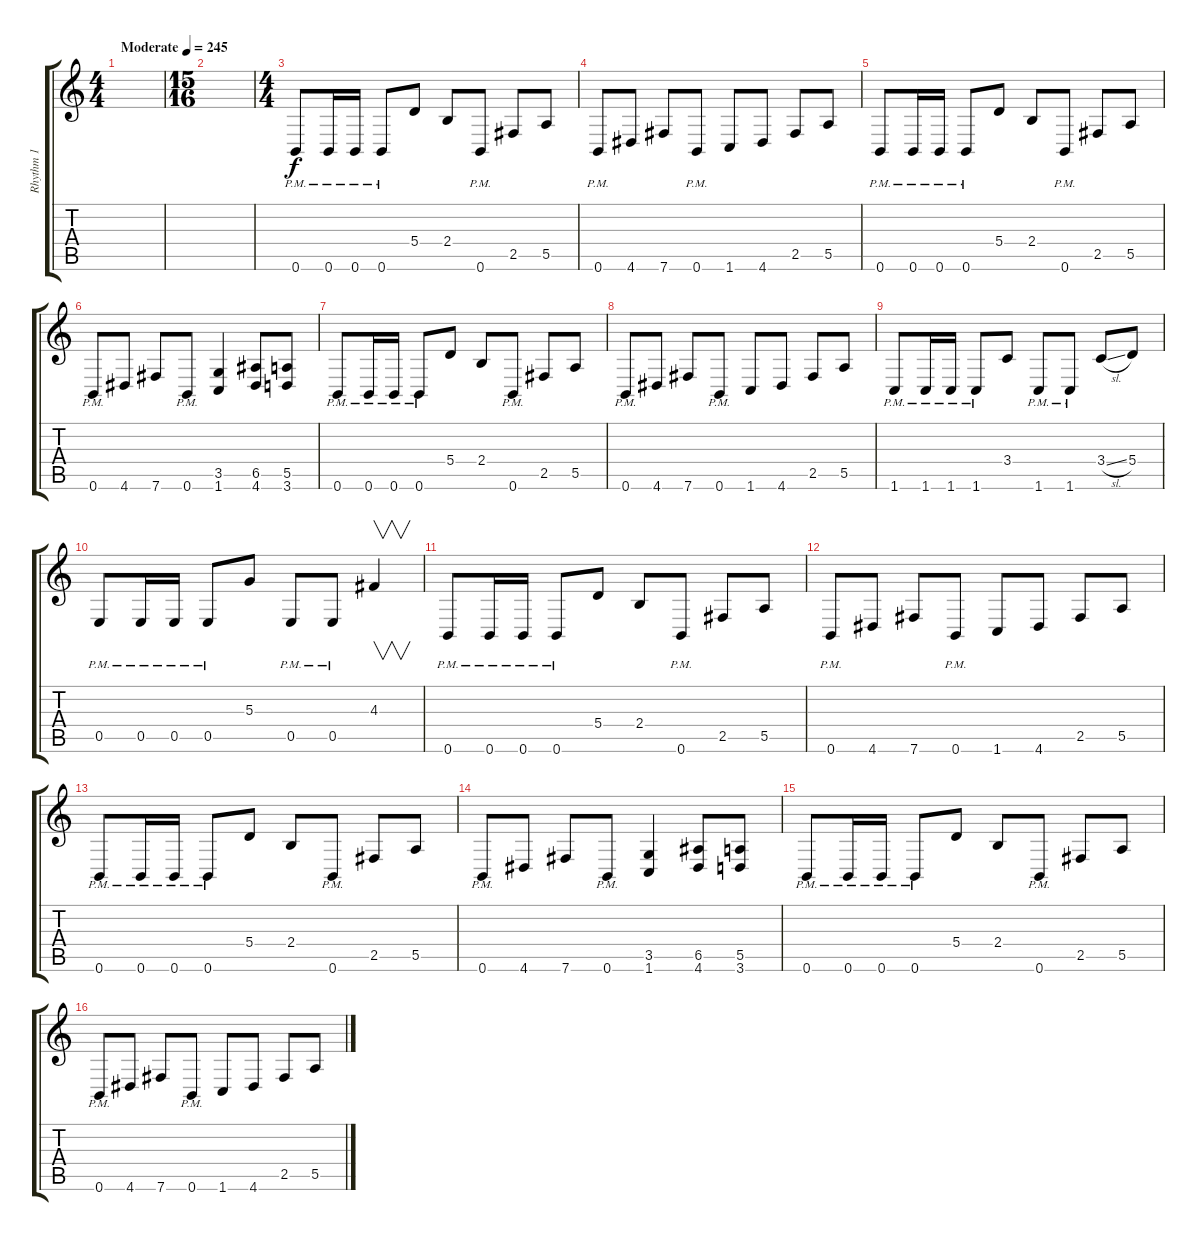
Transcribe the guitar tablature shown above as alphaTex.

\track ("Rhythm 1" "Rhythm 1") {instrument distortionguitar}
\staff {score tabs}
\tuning (B3 Gb3 D3 A2 E2 B1) {hide}
\ts (4 4)
\tempo (245 "Moderate")
\clef g2
\ks c
|
\ts (15 16)
|
\ts (4 4)
0.6{pm}.8 0.6{pm}.16 0.6{pm}.16 0.6{pm}.8 5.4.8 2.4.8 0.6{pm}.8 2.5.8 5.5.8 |
0.6{pm}.8 4.6.8 7.6.8 0.6{pm}.8 1.6.8 4.6.8 2.5.8 5.5.8 |
0.6{pm}.8 0.6{pm}.16 0.6{pm}.16 0.6{pm}.8 5.4.8 2.4.8 0.6{pm}.8 2.5.8 5.5.8 |
0.6{pm}.8 4.6.8 7.6.8 0.6{pm}.8 (3.5 1.6).4 (6.5 4.6).8 (5.5 3.6).8 |
0.6{pm}.8 0.6{pm}.16 0.6{pm}.16 0.6{pm}.8 5.4.8 2.4.8 0.6{pm}.8 2.5.8 5.5.8 |
0.6{pm}.8 4.6.8 7.6.8 0.6{pm}.8 1.6.8 4.6.8 2.5.8 5.5.8 |
1.6{pm}.8 1.6{pm}.16 1.6{pm}.16 1.6{pm}.8 3.4.8 1.6{pm}.8 1.6{pm}.8 3.4{sl}.8 5.4.8 |
0.5{pm}.8 0.5{pm}.16 0.5{pm}.16 0.5{pm}.8 5.3.8 0.5{pm}.8 0.5{pm}.8 4.3.4{v instrument guitarharmonics} |
0.6{pm}.8{instrument distortionguitar} 0.6{pm}.16 0.6{pm}.16 0.6{pm}.8 5.4.8 2.4.8 0.6{pm}.8 2.5.8 5.5.8 |
0.6{pm}.8 4.6.8 7.6.8 0.6{pm}.8 1.6.8 4.6.8 2.5.8 5.5.8 |
0.6{pm}.8 0.6{pm}.16 0.6{pm}.16 0.6{pm}.8 5.4.8 2.4.8 0.6{pm}.8 2.5.8 5.5.8 |
0.6{pm}.8 4.6.8 7.6.8 0.6{pm}.8 (3.5 1.6).4 (6.5 4.6).8 (5.5 3.6).8 |
0.6{pm}.8 0.6{pm}.16 0.6{pm}.16 0.6{pm}.8 5.4.8 2.4.8 0.6{pm}.8 2.5.8 5.5.8 |
0.6{pm}.8 4.6.8 7.6.8 0.6{pm}.8 1.6.8 4.6.8 2.5.8 5.5.8
